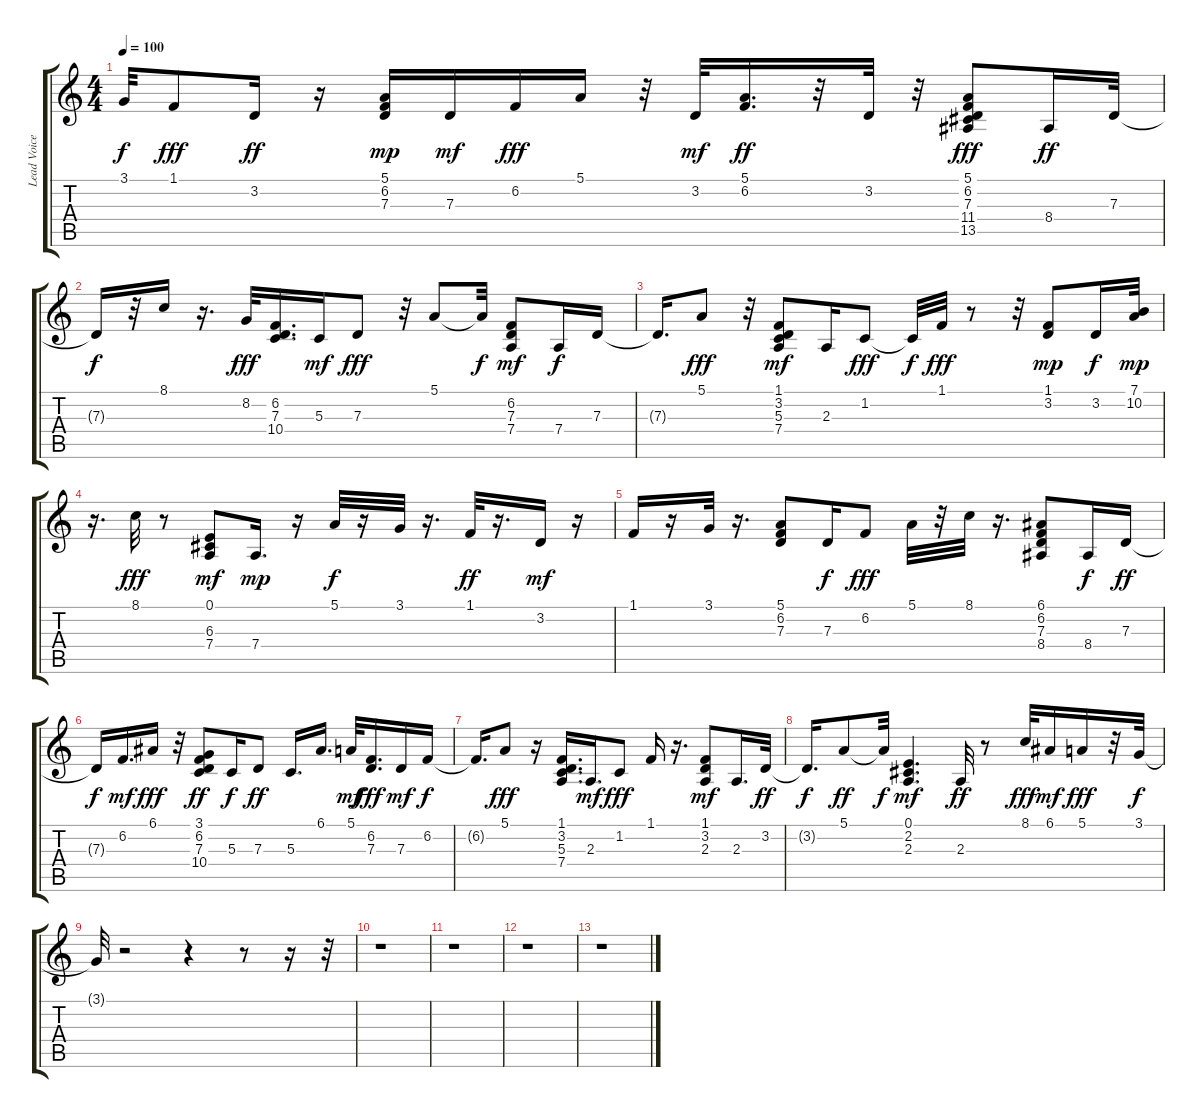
\track ("Lead Voice 1" "Lead Voice") {instrument lead6voice}
\staff {score tabs}
\tuning (E4 B3 G3 D3 A2 E2) {hide}
\ts (4 4)
\tempo 100
\clef g2
\ks c
3.1{t}.32{dy f} 1.1.8{dy fff} 3.2.16{dy ff} r.16 (5.1 6.2 7.3).16{dy mp} 7.3.16{dy mf} 6.2.16{dy fff} 5.1.16 r.32 3.2.32{dy mf} (5.1 6.2).16{d dy ff} r.32 3.2.32 r.32 (5.1 6.2 7.3 11.4 13.5).8{dy fff} 8.4.16{dy ff} 7.3.32 |
7.3{t}.16{dy f} r.32 8.1.16 r.16{d} 8.2.32{dy fff} (6.2 7.3 10.4).16{d} 5.3.16{dy mf} 7.3.8{dy fff} r.32 5.1.8 5.1{t}.32{dy f} (6.2 7.3 7.4).8{dy mf} 7.4.16{dy f} 7.3.16 |
7.3{t}.16{d} 5.1.8{dy fff} r.32 (1.1 3.2 5.3 7.4).8{dy mf} 2.3.16 1.2.8{dy fff} 1.2{t}.32{dy f} 1.1.32{dy fff} r.8 r.32 (1.1 3.2).8{dy mp} 3.2.16{dy f} (7.1 10.2).32{dy mp} |
r.16{d} 8.1.32{dy fff} r.8 (0.1 6.3 7.4).8{dy mf} 7.4.16{d dy mp} r.16 5.1.32{dy f} r.16 3.1.32 r.16{d} 1.1.32{dy ff} r.16{d} 3.2.16{dy mf} r.16 |
1.1.16 r.16 3.1.32 r.16{d} (5.1 6.2 7.3).8 7.3.16{dy f} 6.2.8{dy fff} 5.1.32 r.32 8.1.32 r.16{d} (6.1 6.2 7.3 8.4).8 8.4.16{dy f} 7.3.16{dy ff} |
7.3{t}.16{dy f} 6.2.16{d dy mf} 6.1.16{dy fff} r.32 (3.1 6.2 7.3 10.4).8{dy ff} 5.3.16{dy f} 7.3.8{dy ff} 5.3.16{d} 6.1.16{d} 5.1.32{dy mf} (6.2 7.3).16{d dy fff} 7.3.16{dy mf} 6.2.16{dy f} |
6.2{t}.16{d} 5.1.8{dy fff} r.16 (1.1 3.2 5.3 7.4).16{d} 2.3.16{d dy mf} 1.2.8{dy fff} 1.1.16 r.16{d} (1.1 3.2 2.3).8{dy mf} 2.3.16{d} 3.2.32{dy ff} |
3.2{t}.16{d dy f} 5.1.8{dy ff} 5.1{t}.32{dy f} (0.1 2.2 2.3).4{d dy mf} 2.3.32{dy ff} r.8 8.1.32{dy fff} 6.1.16{dy mf} 5.1.16{dy fff} r.32 3.1.32{dy f} |
3.1{t}.32 r.2 r.4 r.8 r.16 r.32 |
r.1 |
r.1 |
r.1 |
r.1
